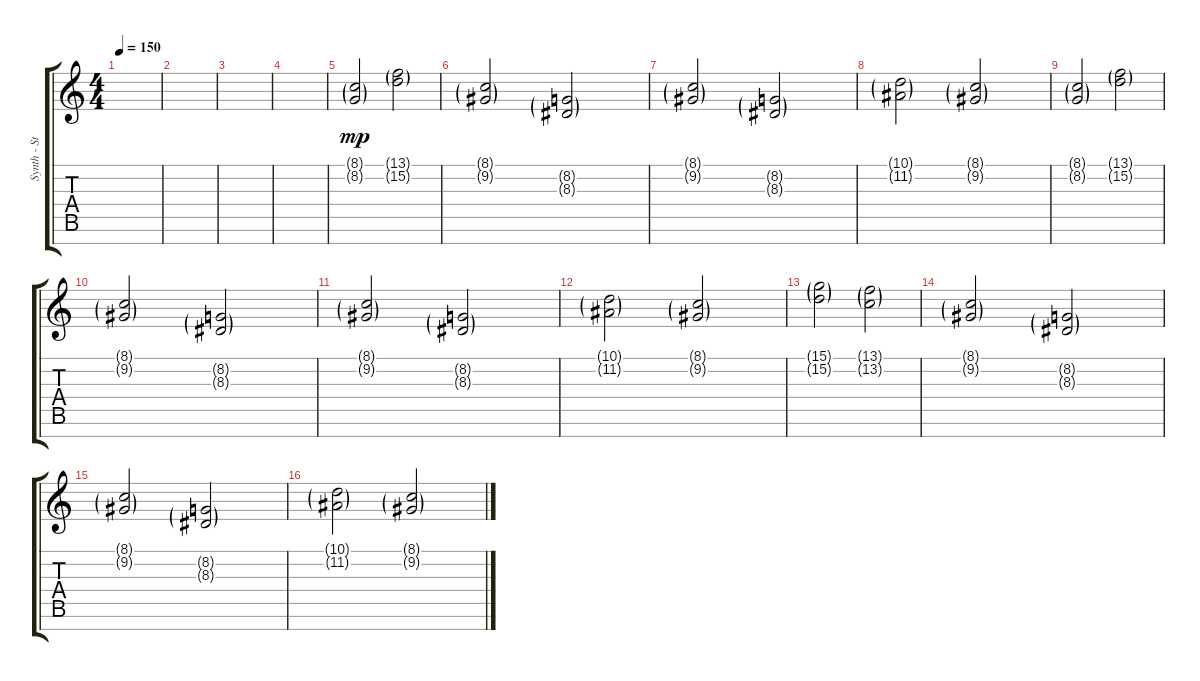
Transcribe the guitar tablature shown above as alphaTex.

\track ("Synth - Strings" "Synth - St") {instrument stringensemble1}
\staff {score tabs}
\tuning (E4 B3 G3 D3 A2 E2 B1) {hide}
\ts (4 4)
\tempo 150
\clef g2
\ks c
|
|
|
|
(8.1{g} 8.2{g}).2{dy mp} (13.1{g} 15.2{g}).2 |
(8.1{g} 9.2{g}).2 (8.2{g} 8.3{g}).2 |
(8.1{g} 9.2{g}).2 (8.2{g} 8.3{g}).2 |
(10.1{g} 11.2{g}).2 (8.1{g} 9.2{g}).2 |
(8.1{g} 8.2{g}).2 (13.1{g} 15.2{g}).2 |
(8.1{g} 9.2{g}).2 (8.2{g} 8.3{g}).2 |
(8.1{g} 9.2{g}).2 (8.2{g} 8.3{g}).2 |
(10.1{g} 11.2{g}).2 (8.1{g} 9.2{g}).2 |
(15.1{g} 15.2{g}).2 (13.1{g} 13.2{g}).2 |
(8.1{g} 9.2{g}).2 (8.2{g} 8.3{g}).2 |
(8.1{g} 9.2{g}).2 (8.2{g} 8.3{g}).2 |
(10.1{g} 11.2{g}).2 (8.1{g} 9.2{g}).2
